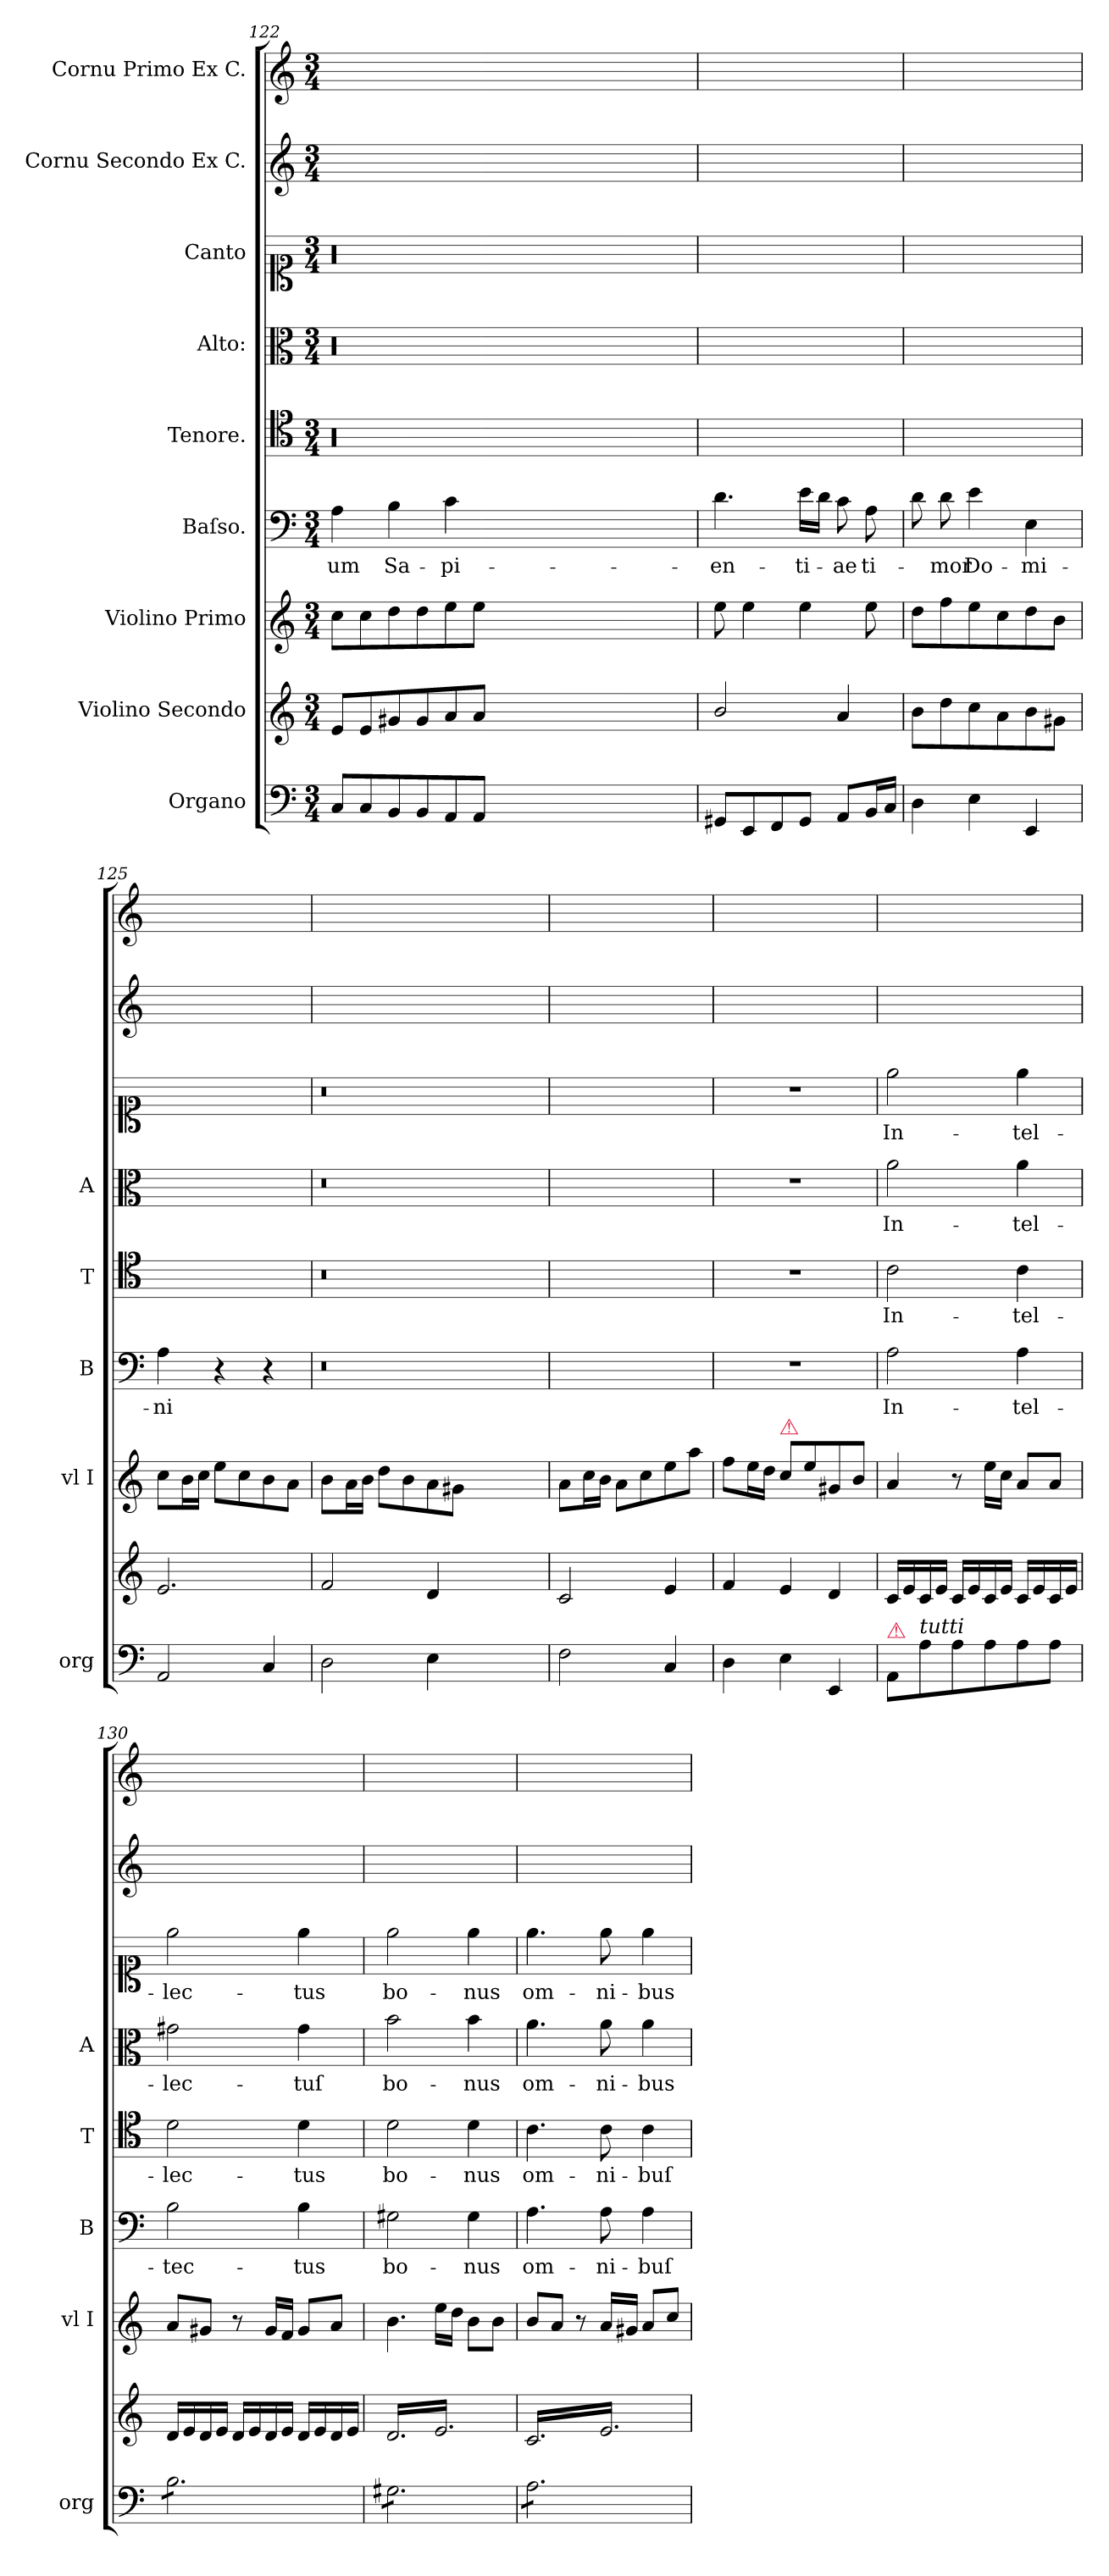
**kern	**kern	**kern	**kern	**text	**kern	**text	**kern	**text	**kern	**text	**kern	**kern
*part9	*part8	*part7	*part6	*part6	*part5	*part5	*part4	*part4	*part3	*part3	*part2	*part1
*staff9	*staff8	*staff7	*staff6	*staff6	*staff5	*staff5	*staff4	*staff4	*staff3	*staff3	*staff2	*staff1
*I"Organo	*I"Violino Secondo	*I"Violino Primo	*I"Baſso.	*	*I"Tenore.	*	*I"Alto:	*	*I"Canto	*	*I"Cornu Secondo Ex C.	*I"Cornu Primo Ex C.
*I'org	*	*I'vl I	*I'B	*	*I'T	*	*I'A	*	*	*	*	*
*clefF4	*clefG2	*clefG2	*clefF4	*	*clefC4	*	*clefC3	*	*clefC1	*	*clefG2	*clefG2
*k[]	*k[]	*k[]	*k[]	*	*k[]	*	*k[]	*	*k[]	*	*k[]	*k[]
*C:	*C:	*C:	*C:	*	*C:	*	*C:	*	*C:	*	*C:	*C:
*M3/4	*M3/4	*M3/4	*M3/4	*	*M3/4	*	*M3/4	*	*M3/4	*	*M3/4	*M3/4
=122	=122	=122	=122	=122	=122	=122	=122	=122	=122	=122	=122	=122
!	!	!	!	!	!LO:N:vis=00	!	!LO:N:vis=00	!	!LO:N:vis=00	!	!	!
8C/L	8e/L	8cc\L	4A\	-um	0.r	.	0.r	.	0.r	.	2.ryy	2.ryy
8C/	8e/	8cc\	.	.	.	.	.	.	.	.	.	.
8BB/	8g#X/	8dd\	4B\	Sa-	.	.	.	.	.	.	.	.
8BB/	8g#/	8dd\	.	.	.	.	.	.	.	.	.	.
8AA/	8a/	8ee\	4c\	-pi-	.	.	.	.	.	.	.	.
8AA/J	8a/J	8ee\J	.	.	.	.	.	.	.	.	.	.
0ryy	0ryy	0ryy	0ryy	.	.	.	.	.	.	.	0ryy	0ryy
4ryy	4ryy	4ryy	4ryy	.	.	.	.	.	.	.	4ryy	4ryy
=123	=123	=123	=123	=123	=123	=123	=123	=123	=123	=123	=123	=123
8GG#X/L	2b/	8ee\	4.d\	-en-	2.ryy	.	2.ryy	.	2.ryy	.	2.ryy	2.ryy
8EE/	.	4ee\	.	.	.	.	.	.	.	.	.	.
8FF/	.	.	.	.	.	.	.	.	.	.	.	.
8GG#/J	.	4ee\	16e\LL	-ti-	.	.	.	.	.	.	.	.
.	.	.	16d\JJ	.	.	.	.	.	.	.	.	.
8AA/L	4a/	.	8c\	-ae	.	.	.	.	.	.	.	.
16BB/L	.	8ee\	8A\	ti-	.	.	.	.	.	.	.	.
16C/JJ	.	.	.	.	.	.	.	.	.	.	.	.
=124	=124	=124	=124	=124	=124	=124	=124	=124	=124	=124	=124	=124
4D\	8b\L	8dd\L	8d\	.	2.ryy	.	2.ryy	.	2.ryy	.	2.ryy	2.ryy
.	8dd\	8ff\	8d\	-mor	.	.	.	.	.	.	.	.
4E\	8cc\	8ee\	4e\	Do-	.	.	.	.	.	.	.	.
.	8a\	8cc\	.	.	.	.	.	.	.	.	.	.
4EE/	8b\	8dd\	4E\	-mi-	.	.	.	.	.	.	.	.
.	8g#X\J	8b\J	.	.	.	.	.	.	.	.	.	.
=125	=125	=125	=125	=125	=125	=125	=125	=125	=125	=125	=125	=125
2AA/	2.e/	8cc\L	4A\	-ni	2.ryy	.	2.ryy	.	2.ryy	.	2.ryy	2.ryy
.	.	16b\L	.	.	.	.	.	.	.	.	.	.
.	.	16cc\JJ	.	.	.	.	.	.	.	.	.	.
.	.	8ee\L	4r	.	.	.	.	.	.	.	.	.
.	.	8cc\	.	.	.	.	.	.	.	.	.	.
4C/	.	8b\	4r	.	.	.	.	.	.	.	.	.
.	.	8a\J	.	.	.	.	.	.	.	.	.	.
=126	=126	=126	=126	=126	=126	=126	=126	=126	=126	=126	=126	=126
!	!	!	!LO:N:vis=0	!	!LO:N:vis=0	!	!LO:N:vis=0	!	!LO:N:vis=0	!	!	!
2D\	2f/	8b\L	1.r	.	1.r	.	1.r	.	1.r	.	2.ryy	2.ryy
.	.	16a\L	.	.	.	.	.	.	.	.	.	.
.	.	16b\JJ	.	.	.	.	.	.	.	.	.	.
.	.	8dd\L	.	.	.	.	.	.	.	.	.	.
.	.	8b\	.	.	.	.	.	.	.	.	.	.
4E\	4d/	8a\	.	.	.	.	.	.	.	.	.	.
.	.	8g#X\J	.	.	.	.	.	.	.	.	.	.
2.ryy	2.ryy	2.ryy	.	.	.	.	.	.	.	.	2.ryy	2.ryy
=127	=127	=127	=127	=127	=127	=127	=127	=127	=127	=127	=127	=127
2F\	2c/	8a\L	2.ryy	.	2.ryy	.	2.ryy	.	2.ryy	.	2.ryy	2.ryy
.	.	16cc\L	.	.	.	.	.	.	.	.	.	.
.	.	16b\JJ	.	.	.	.	.	.	.	.	.	.
.	.	8a\L	.	.	.	.	.	.	.	.	.	.
.	.	8cc\	.	.	.	.	.	.	.	.	.	.
4C/	4e/	8ee\	.	.	.	.	.	.	.	.	.	.
.	.	8aa\J	.	.	.	.	.	.	.	.	.	.
=128	=128	=128	=128	=128	=128	=128	=128	=128	=128	=128	=128	=128
4D\	4f/	8ff\L	2.r	.	2.r	.	2.r	.	2.r	.	2.ryy	2.ryy
.	.	16ee\L	.	.	.	.	.	.	.	.	.	.
.	.	16dd\JJ	.	.	.	.	.	.	.	.	.	.
!	!	!LO:TX:a:color=crimson:t=⚠	!	!	!	!	!	!	!	!	!	!
4E\	4e/	8cc\L	.	.	.	.	.	.	.	.	.	.
.	.	8ee\	.	.	.	.	.	.	.	.	.	.
4EE/	4d/	8g#X/	.	.	.	.	.	.	.	.	.	.
.	.	8b/J	.	.	.	.	.	.	.	.	.	.
=129	=129	=129	=129	=129	=129	=129	=129	=129	=129	=129	=129	=129
!LO:TX:a:color=crimson:t=⚠	!	!	!	!	!	!	!	!	!	!	!	!
8AA/L	16c/LL	4a/	2A\	In-	2c\	In-	2a\	In-	2ee\	In-	2.ryy	2.ryy
.	16e/	.	.	.	.	.	.	.	.	.	.	.
!LO:TX:a:i:t=tutti	!	!	!	!	!	!	!	!	!	!	!	!
8A\	16c/	.	.	.	.	.	.	.	.	.	.	.
.	16e/JJ	.	.	.	.	.	.	.	.	.	.	.
8A\	16c/LL	8r	.	.	.	.	.	.	.	.	.	.
.	16e/	.	.	.	.	.	.	.	.	.	.	.
8A\	16c/	16ee\LL	.	.	.	.	.	.	.	.	.	.
.	16e/JJ	16cc\JJ	.	.	.	.	.	.	.	.	.	.
8A\	16c/LL	8a/L	4A\	-tel-	4c\	-tel-	4a\	-tel-	4ee\	-tel-	.	.
.	16e/	.	.	.	.	.	.	.	.	.	.	.
8A\J	16c/	8a/J	.	.	.	.	.	.	.	.	.	.
.	16e/JJ	.	.	.	.	.	.	.	.	.	.	.
=130	=130	=130	=130	=130	=130	=130	=130	=130	=130	=130	=130	=130
*tremolo	*	*	*	*	*	*	*	*	*	*	*	*
8B\L	16d/LL	8a/L	2B\	-tec-	2d\	-lec-	2g#X\	-lec-	2ee\	-lec-	2.ryy	2.ryy
.	16e/	.	.	.	.	.	.	.	.	.	.	.
8B\	16d/	8g#X/J	.	.	.	.	.	.	.	.	.	.
.	16e/JJ	.	.	.	.	.	.	.	.	.	.	.
8B\	16d/LL	8r	.	.	.	.	.	.	.	.	.	.
.	16e/	.	.	.	.	.	.	.	.	.	.	.
8B\	16d/	16g#/LL	.	.	.	.	.	.	.	.	.	.
.	16e/JJ	16f/JJ	.	.	.	.	.	.	.	.	.	.
8B\	16d/LL	8g#/L	4B\	-tus	4d\	-tus	4g#\	-tuſ	4ee\	-tus	.	.
.	16e/	.	.	.	.	.	.	.	.	.	.	.
8B\J	16d/	8a/J	.	.	.	.	.	.	.	.	.	.
.	16e/JJ	.	.	.	.	.	.	.	.	.	.	.
=131	=131	=131	=131	=131	=131	=131	=131	=131	=131	=131	=131	=131
*	*tremolo	*	*	*	*	*	*	*	*	*	*	*
8G#X\L	16d/LL	4.b\	2G#X\	bo-	2d\	bo-	2b\	bo-	2ee\	bo-	2.ryy	2.ryy
.	16e/	.	.	.	.	.	.	.	.	.	.	.
8G#X\	16d/	.	.	.	.	.	.	.	.	.	.	.
.	16e/	.	.	.	.	.	.	.	.	.	.	.
8G#X\	16d/	.	.	.	.	.	.	.	.	.	.	.
.	16e/	.	.	.	.	.	.	.	.	.	.	.
8G#X\	16d/	16ee\LL	.	.	.	.	.	.	.	.	.	.
.	16e/	16dd\JJ	.	.	.	.	.	.	.	.	.	.
8G#X\	16d/	8b\L	4G#\	-nus	4d\	-nus	4b\	-nus	4ee\	-nus	.	.
.	16e/	.	.	.	.	.	.	.	.	.	.	.
8G#X\J	16d/	8b\J	.	.	.	.	.	.	.	.	.	.
.	16e/JJ	.	.	.	.	.	.	.	.	.	.	.
=132	=132	=132	=132	=132	=132	=132	=132	=132	=132	=132	=132	=132
8A\L	16c/LL	8b/L	4.A\	om-	4.c\	om-	4.a\	om-	4.ee\	om-	2.ryy	2.ryy
.	16e/	.	.	.	.	.	.	.	.	.	.	.
8A\	16c/	8a/J	.	.	.	.	.	.	.	.	.	.
.	16e/	.	.	.	.	.	.	.	.	.	.	.
8A\	16c/	8r	.	.	.	.	.	.	.	.	.	.
.	16e/	.	.	.	.	.	.	.	.	.	.	.
8A\	16c/	16a/LL	8A\	-ni-	8c\	-ni-	8a\	-ni-	8ee\	-ni-	.	.
.	16e/	16g#X/JJ	.	.	.	.	.	.	.	.	.	.
8A\	16c/	8a/L	4A\	-buſ	4c\	-buſ	4a\	-bus	4ee\	-bus	.	.
.	16e/	.	.	.	.	.	.	.	.	.	.	.
8A\J	16c/	8cc/J	.	.	.	.	.	.	.	.	.	.
*Xtremolo	*	*	*	*	*	*	*	*	*	*	*	*
.	16e/JJ	.	.	.	.	.	.	.	.	.	.	.
*	*Xtremolo	*	*	*	*	*	*	*	*	*	*	*
.	.	.	.	.	.	.	.	.	.	.	.	.
.	.	.	.	.	.	.	.	.	.	.	.	.
.	.	.	.	.	.	.	.	.	.	.	.	.
.	.	.	.	.	.	.	.	.	.	.	.	.
.	.	.	.	.	.	.	.	.	.	.	.	.
.	.	.	.	.	.	.	.	.	.	.	.	.
=	=	=	=	=	=	=	=	=	=	=	=	=
*-	*-	*-	*-	*-	*-	*-	*-	*-	*-	*-	*-	*-
